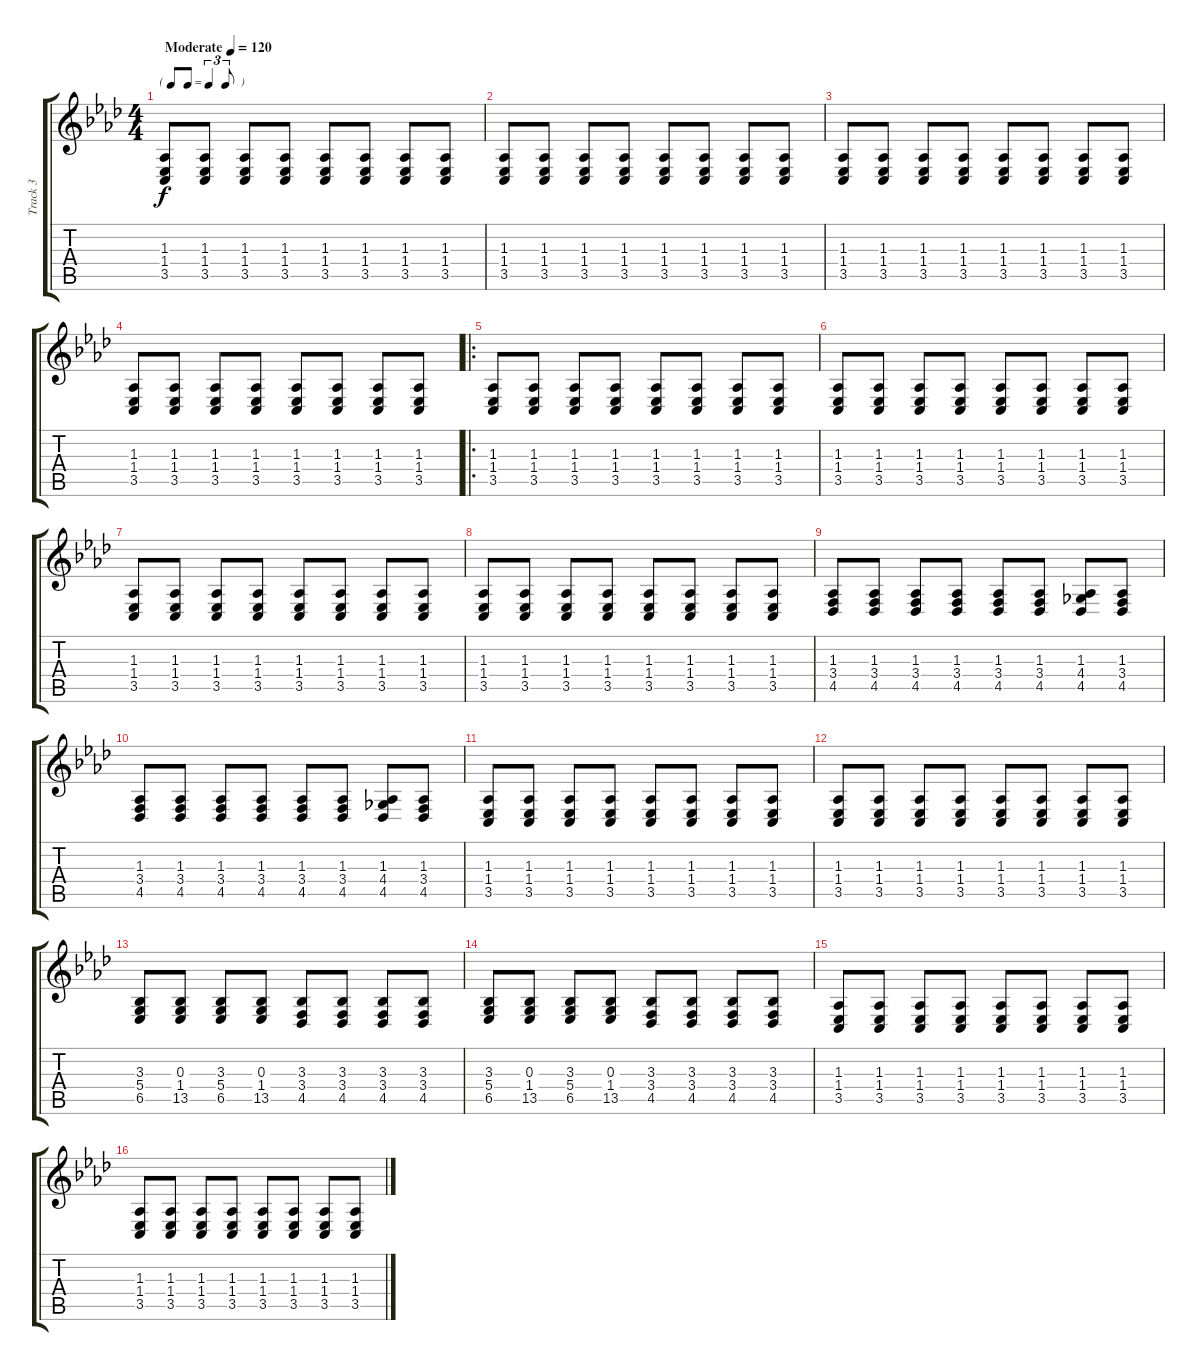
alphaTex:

\track ("Track 3" "Track 3") {instrument brightacousticpiano}
\staff {score tabs}
\tuning (E4 B3 G3 D3 A2 E2) {hide}
\ts (4 4)
\tf triplet8th
\tempo (120 "Moderate")
\clef g2
\ks ab
(1.3 1.4 3.5).8{dy f instrument brightacousticpiano} (1.3 1.4 3.5).8 (1.3 1.4 3.5).8 (1.3 1.4 3.5).8 (1.3 1.4 3.5).8 (1.3 1.4 3.5).8 (1.3 1.4 3.5).8 (1.3 1.4 3.5).8 |
(1.3 1.4 3.5).8 (1.3 1.4 3.5).8 (1.3 1.4 3.5).8 (1.3 1.4 3.5).8 (1.3 1.4 3.5).8 (1.3 1.4 3.5).8 (1.3 1.4 3.5).8 (1.3 1.4 3.5).8 |
(1.3 1.4 3.5).8 (1.3 1.4 3.5).8 (1.3 1.4 3.5).8 (1.3 1.4 3.5).8 (1.3 1.4 3.5).8 (1.3 1.4 3.5).8 (1.3 1.4 3.5).8 (1.3 1.4 3.5).8 |
(1.3 1.4 3.5).8 (1.3 1.4 3.5).8 (1.3 1.4 3.5).8 (1.3 1.4 3.5).8 (1.3 1.4 3.5).8 (1.3 1.4 3.5).8 (1.3 1.4 3.5).8 (1.3 1.4 3.5).8 |
\ro
(1.3 1.4 3.5).8 (1.3 1.4 3.5).8 (1.3 1.4 3.5).8 (1.3 1.4 3.5).8 (1.3 1.4 3.5).8 (1.3 1.4 3.5).8 (1.3 1.4 3.5).8 (1.3 1.4 3.5).8 |
(1.3 1.4 3.5).8 (1.3 1.4 3.5).8 (1.3 1.4 3.5).8 (1.3 1.4 3.5).8 (1.3 1.4 3.5).8 (1.3 1.4 3.5).8 (1.3 1.4 3.5).8 (1.3 1.4 3.5).8 |
(1.3 1.4 3.5).8 (1.3 1.4 3.5).8 (1.3 1.4 3.5).8 (1.3 1.4 3.5).8 (1.3 1.4 3.5).8 (1.3 1.4 3.5).8 (1.3 1.4 3.5).8 (1.3 1.4 3.5).8 |
(1.3 1.4 3.5).8 (1.3 1.4 3.5).8 (1.3 1.4 3.5).8 (1.3 1.4 3.5).8 (1.3 1.4 3.5).8 (1.3 1.4 3.5).8 (1.3 1.4 3.5).8 (1.3 1.4 3.5).8 |
(1.3 3.4 4.5).8 (1.3 3.4 4.5).8 (1.3 3.4 4.5).8 (1.3 3.4 4.5).8 (1.3 3.4 4.5).8 (1.3 3.4 4.5).8 (1.3 4.4 4.5).8 (1.3 3.4 4.5).8 |
(1.3 3.4 4.5).8 (1.3 3.4 4.5).8 (1.3 3.4 4.5).8 (1.3 3.4 4.5).8 (1.3 3.4 4.5).8 (1.3 3.4 4.5).8 (1.3 4.4 4.5).8 (1.3 3.4 4.5).8 |
(1.3 1.4 3.5).8 (1.3 1.4 3.5).8 (1.3 1.4 3.5).8 (1.3 1.4 3.5).8 (1.3 1.4 3.5).8 (1.3 1.4 3.5).8 (1.3 1.4 3.5).8 (1.3 1.4 3.5).8 |
(1.3 1.4 3.5).8 (1.3 1.4 3.5).8 (1.3 1.4 3.5).8 (1.3 1.4 3.5).8 (1.3 1.4 3.5).8 (1.3 1.4 3.5).8 (1.3 1.4 3.5).8 (1.3 1.4 3.5).8 |
(3.3 5.4 6.5).8 (0.3 1.4 13.5).8 (3.3 5.4 6.5).8 (0.3 1.4 13.5).8 (3.3 3.4 4.5).8 (3.3 3.4 4.5).8 (3.3 3.4 4.5).8 (3.3 3.4 4.5).8 |
(3.3 5.4 6.5).8 (0.3 1.4 13.5).8 (3.3 5.4 6.5).8 (0.3 1.4 13.5).8 (3.3 3.4 4.5).8 (3.3 3.4 4.5).8 (3.3 3.4 4.5).8 (3.3 3.4 4.5).8 |
(1.3 1.4 3.5).8 (1.3 1.4 3.5).8 (1.3 1.4 3.5).8 (1.3 1.4 3.5).8 (1.3 1.4 3.5).8 (1.3 1.4 3.5).8 (1.3 1.4 3.5).8 (1.3 1.4 3.5).8 |
(1.3 1.4 3.5).8 (1.3 1.4 3.5).8 (1.3 1.4 3.5).8 (1.3 1.4 3.5).8 (1.3 1.4 3.5).8 (1.3 1.4 3.5).8 (1.3 1.4 3.5).8 (1.3 1.4 3.5).8
